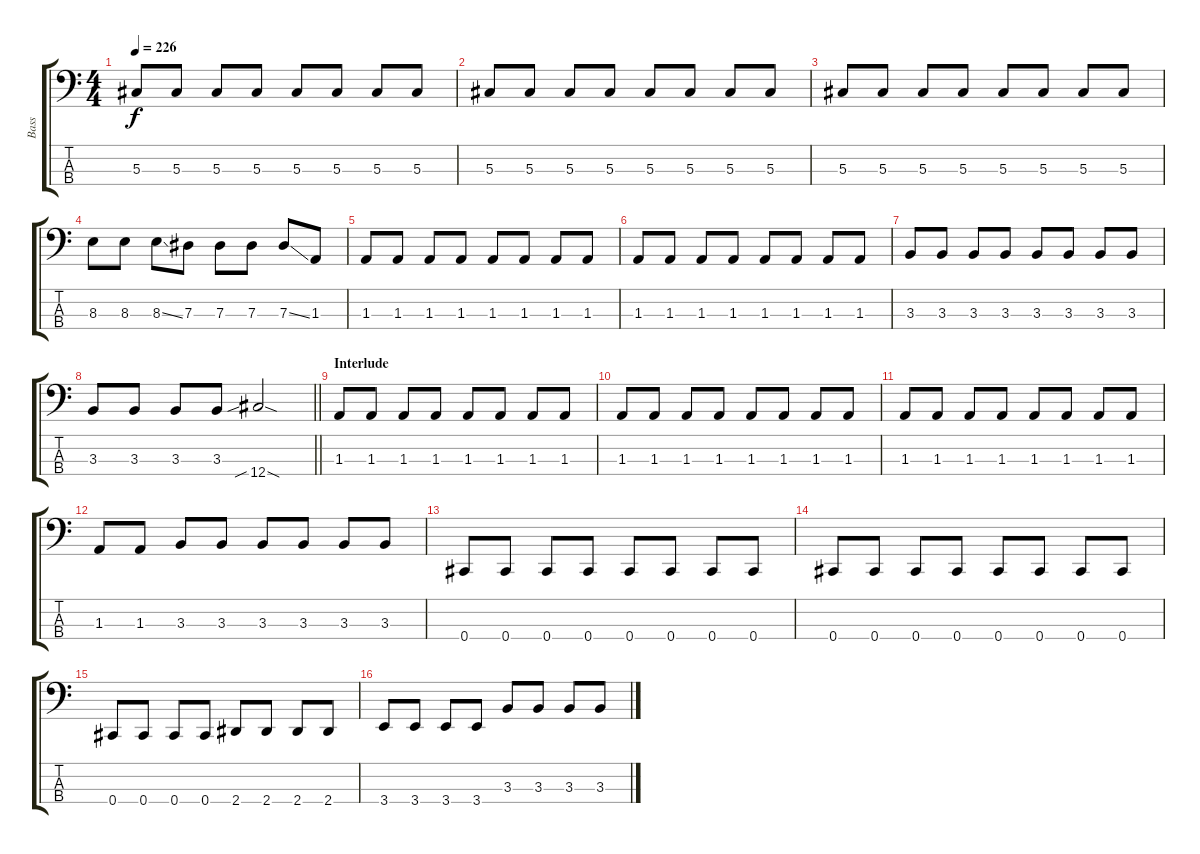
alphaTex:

\track ("Bass" "Bass") {instrument electricbassfinger}
\staff {score tabs}
\tuning (Gb2 Db2 Ab1 Db1) {hide}
\ts (4 4)
\tempo 226
\clef f4
\ks c
5.3.8{dy f} 5.3.8 5.3.8 5.3.8 5.3.8 5.3.8 5.3.8 5.3.8 |
5.3.8 5.3.8 5.3.8 5.3.8 5.3.8 5.3.8 5.3.8 5.3.8 |
5.3.8 5.3.8 5.3.8 5.3.8 5.3.8 5.3.8 5.3.8 5.3.8 |
8.3.8 8.3.8 8.3{ss}.8 7.3.8 7.3.8 7.3.8 7.3{ss}.8 1.3.8 |
1.3.8 1.3.8 1.3.8 1.3.8 1.3.8 1.3.8 1.3.8 1.3.8 |
1.3.8 1.3.8 1.3.8 1.3.8 1.3.8 1.3.8 1.3.8 1.3.8 |
3.3.8 3.3.8 3.3.8 3.3.8 3.3.8 3.3.8 3.3.8 3.3.8 |
\barLineRight lightlight
3.3.8 3.3.8 3.3.8 3.3.8 12.4{sib sod}.2 |
\section ("" "Interlude")
1.3.8 1.3.8 1.3.8 1.3.8 1.3.8 1.3.8 1.3.8 1.3.8 |
1.3.8 1.3.8 1.3.8 1.3.8 1.3.8 1.3.8 1.3.8 1.3.8 |
1.3.8 1.3.8 1.3.8 1.3.8 1.3.8 1.3.8 1.3.8 1.3.8 |
1.3.8 1.3.8 3.3.8 3.3.8 3.3.8 3.3.8 3.3.8 3.3.8 |
0.4.8 0.4.8 0.4.8 0.4.8 0.4.8 0.4.8 0.4.8 0.4.8 |
0.4.8 0.4.8 0.4.8 0.4.8 0.4.8 0.4.8 0.4.8 0.4.8 |
0.4.8 0.4.8 0.4.8 0.4.8 2.4.8 2.4.8 2.4.8 2.4.8 |
3.4.8 3.4.8 3.4.8 3.4.8 3.3.8 3.3.8 3.3.8 3.3.8
